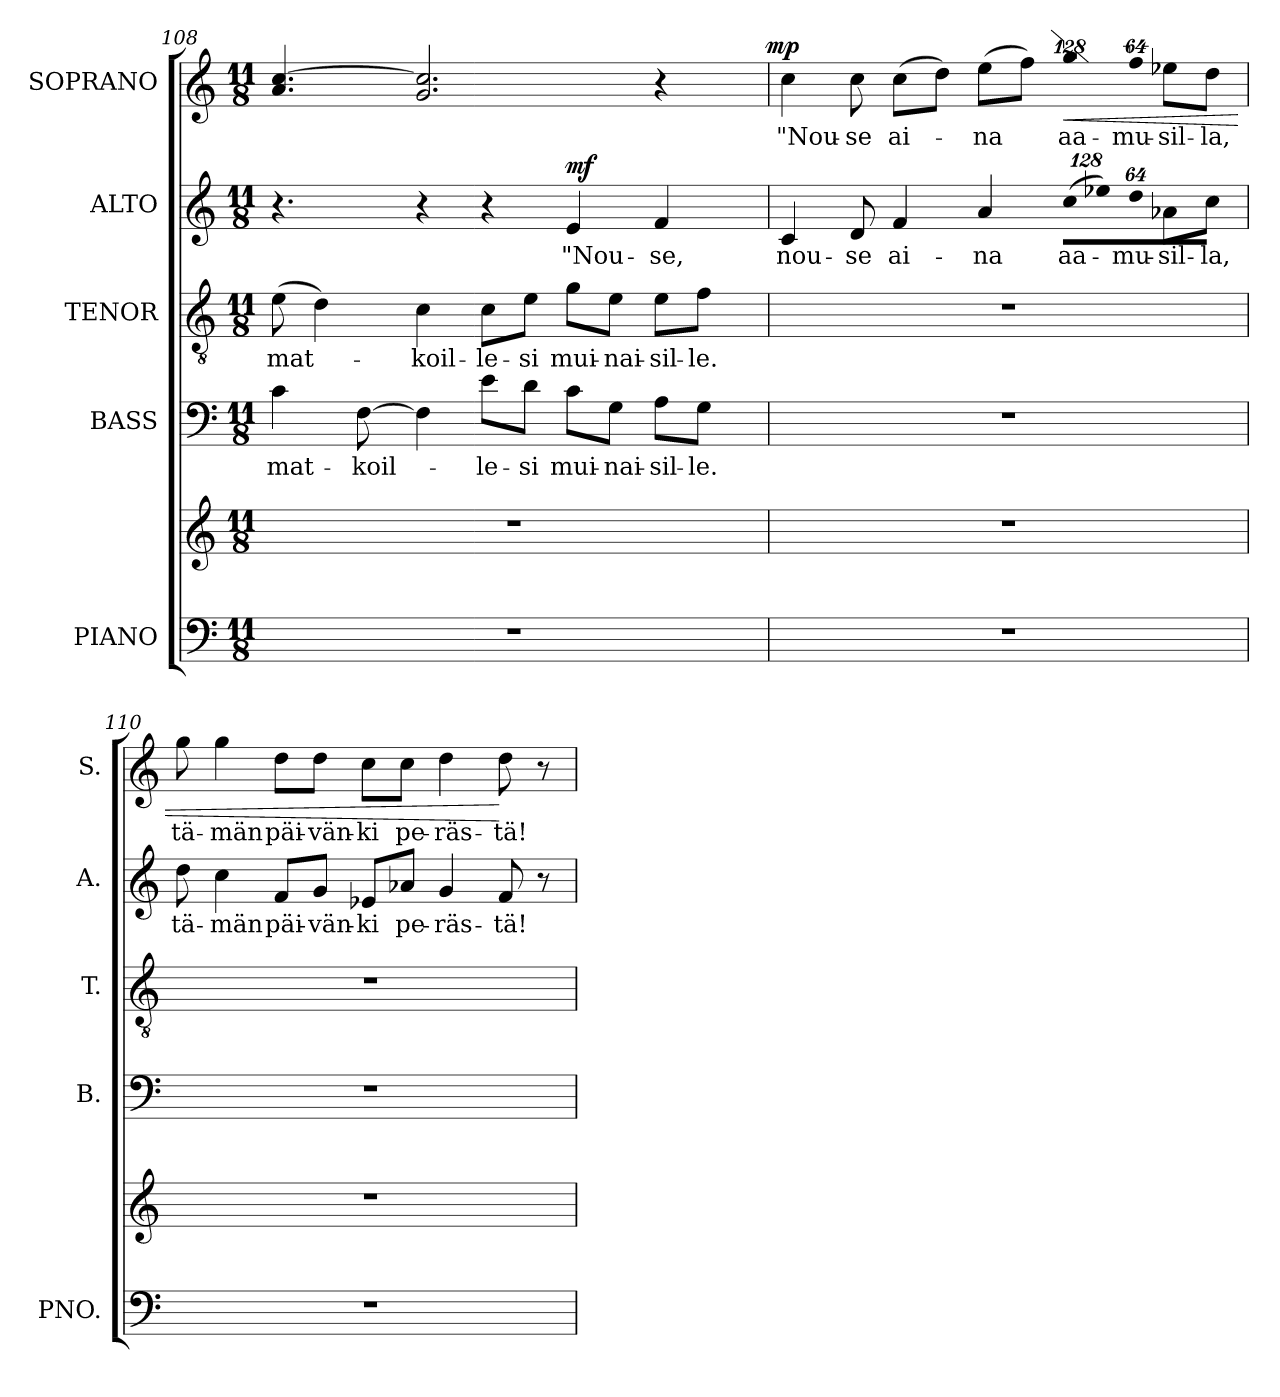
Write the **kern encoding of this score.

**kern	**kern	**kern	**text	**kern	**text	**kern	**text	**dynam	**kern	**text	**dynam
*part5	*part5	*part4	*part4	*part3	*part3	*part2	*part2	*part2	*part1	*part1	*part1
*staff6	*staff5	*staff4	*staff4	*staff3	*staff3	*staff2	*staff2	*staff2	*staff1	*staff1	*staff1
*I"PIANO	*	*I"BASS	*	*I"TENOR	*	*I"ALTO	*	*	*I"SOPRANO	*	*
*I'PNO.	*	*I'B.	*	*I'T.	*	*I'A.	*	*	*I'S.	*	*
!!LO:PB:g=z
*clefF4	*clefG2	*clefF4	*	*clefGv2	*	*clefG2	*	*	*clefG2	*	*
*	*	*	*	*ITrd7c12	*	*	*	*	*	*	*
*k[]	*k[]	*k[]	*	*k[]	*	*k[]	*	*	*k[]	*	*
*C:	*C:	*C:	*	*C:	*	*C:	*	*	*C:	*	*
*M11/8	*M11/8	*M11/8	*	*M11/8	*	*M11/8	*	*	*M11/8	*	*
=108	=108	=108	=108	=108	=108	=108	=108	=108	=108	=108	=108
!LO:N:vis=1	!LO:N:vis=1	!	!	!	!	!	!	!	!	!	!
!	!	!	!LO:LY:b:color=#000000	!	!	!	!	!	!	!	!
!	!	!	!	!	!LO:LY:b:color=#000000	!	!	!	!	!	!
*	*	*	*	*	*	*	*	*	*^	*	*
8%11r	8%11r	4ci\	mat-	(8Ei\	mat-	4.r	.	.	4.ai/ [4.cci	1ryy	.	.
.	.	.	.	4Di\)	.	.	.	.	.	.	.	.
!	!	!	!LO:LY:b:color=#000000	!	!	!	!	!	!	!	!	!
.	.	[8Fi\	-koil-	.	.	.	.	.	.	.	.	.
!	!	!	!	!	!LO:LY:b:color=#000000	!	!	!	!	!	!	!
.	.	4Fi\]	.	4Ci\	-koil-	4r	.	.	2.gi/ 2.cci]	.	.	.
!	!	!	!LO:LY:b:color=#000000	!	!	!	!	!	!	!	!	!
!	!	!	!	!	!LO:LY:b:color=#000000	!	!	!	!	!	!	!
.	.	8ei\L	-le-	8Ci\L	-le-	4r	.	.	.	.	.	.
!	!	!	!LO:LY:b:color=#000000	!	!	!	!	!	!	!	!	!
!	!	!	!	!	!LO:LY:b:color=#000000	!	!	!	!	!	!	!
.	.	8di\J	-si	8Ei\J	-si	.	.	.	.	.	.	.
!	!	!	!LO:LY:b:color=#000000	!	!	!	!	!	!	!	!	!
!	!	!	!	!	!LO:LY:b:color=#000000	!	!	!	!	!	!	!
!	!	!	!	!	!	!	!LO:LY:b:color=#000000	!	!	!	!	!
.	.	8ci\L	mui-	8Gi\L	mui-	4ei/	"Nou-	mf	.	.	.	.
!	!	!	!LO:LY:b:color=#000000	!	!	!	!	!	!	!	!	!
!	!	!	!	!	!LO:LY:b:color=#000000	!	!	!	!	!	!	!
.	.	8Gi\J	-nai-	8Ei\J	-nai-	.	.	.	.	4ryy	.	.
!	!	!	!LO:LY:b:color=#000000	!	!	!	!	!	!	!	!	!
!	!	!	!	!	!LO:LY:b:color=#000000	!	!	!	!	!	!	!
!	!	!	!	!	!	!	!LO:LY:b:color=#000000	!	!	!	!	!
.	.	8Ai\L	-sil-	8Ei\L	-sil-	4fi/	-se,	.	4r	.	.	.
!	!	!	!LO:LY:b:color=#000000	!	!	!	!	!	!	!	!	!
!	!	!	!	!	!LO:LY:b:color=#000000	!	!	!	!	!	!	!
.	.	8Gi\J	-le.	8Fi\J	-le.	.	.	.	.	16ryy	.	.
.	.	.	.	.	.	.	.	.	.	32ryy	.	.
.	.	.	.	.	.	.	.	.	.	64ryy	.	.
.	.	.	.	.	.	.	.	.	.	128...ryy	.	.
.	.	.	.	.	.	.	.	.	.	1024ryy	.	mp
=109	=109	=109	=109	=109	=109	=109	=109	=109	=109	=109	=109	=109
!LO:N:vis=1	!LO:N:vis=1	!LO:N:vis=1	!	!LO:N:vis=1	!	!	!	!	!	!	!	!
*	*	*	*	*	*	*	*	*	*v	*v	*	*
*	*	*	*	*	*	*	*	*	*^	*	*
!	!	!	!	!	!	!	!LO:LY:b:color=#000000	!	!	!	!	!
*	*	*	*	*	*	*	*	*	*v	*v	*	*
*	*	*	*	*	*	*	*	*	*^	*	*
!	!	!	!	!	!	!	!	!	!	!	!LO:LY:b:color=#000000	!
*	*	*	*	*	*	*	*	*	*v	*v	*	*
8%11r	8%11r	8%11r	.	8%11r	.	4ci/	nou-	.	4cci\	"Nou-	.
!	!	!	!	!	!	!	!LO:LY:b:color=#000000	!	!	!	!
!	!	!	!	!	!	!	!	!	!	!LO:LY:b:color=#000000	!
.	.	.	.	.	.	8di/	-se	.	8cci\	-se	.
!	!	!	!	!	!	!	!LO:LY:b:color=#000000	!	!	!	!
!	!	!	!	!	!	!	!	!	!	!LO:LY:b:color=#000000	!
.	.	.	.	.	.	4fi/	ai-	.	(8cci\L	ai-	.
.	.	.	.	.	.	.	.	.	8ddi\J)	.	.
!	!	!	!	!	!	!	!LO:LY:b:color=#000000	!	!	!	!
!	!	!	!	!	!	!	!	!	!	!LO:LY:b:color=#000000	!
.	.	.	.	.	.	4ai/	-na	.	(8eei\L	-na	.
.	.	.	.	.	.	.	.	.	8ffi\J)	.	.
*	*	*	*	*	*	*Xbrackettup	*	*	*	*	*
!	!	!	!	!	!	!LO:N:vis=8	!	!	!	!	!
!	!	!	!	!	!	!	!LO:LY:b:color=#000000	!	!LO:N:vis=4	!	!
!	!	!	!	!	!	!	!	!	!	!LO:LY:b:color=#000000	!LO:HP:b
.	.	.	.	.	.	(1024%85cci\L	aa-	.	512%85ggi\	aa-	<
!	!	!	!	!	!	!LO:N:vis=8	!	!	!	!	!
.	.	.	.	.	.	1024%85ee-Xi\)	.	.	.	.	.
!	!	!	!	!	!	!LO:N:vis=8	!	!	!	!	!
!	!	!	!	!	!	!	!LO:LY:b:color=#000000	!	!LO:N:vis=8	!	!
!	!	!	!	!	!	!	!	!	!	!LO:LY:b:color=#000000	!
.	.	.	.	.	.	512%43ddi\J	-mu-	.	512%43ffi\	-mu-	.
!	!	!	!	!	!	!	!LO:LY:b:color=#000000	!	!	!	!
!	!	!	!	!	!	!	!	!	!	!LO:LY:b:color=#000000	!
.	.	.	.	.	.	8a-Xi\L	-sil-	.	8ee-Xi\L	-sil-	.
!	!	!	!	!	!	!	!LO:LY:b:color=#000000	!	!	!	!
!	!	!	!	!	!	!	!	!	!	!LO:LY:b:color=#000000	!
.	.	.	.	.	.	8cci\J	-la,	.	8ddi\J	-la,	.
=110	=110	=110	=110	=110	=110	=110	=110	=110	=110	=110	=110
!LO:N:vis=1	!LO:N:vis=1	!LO:N:vis=1	!	!LO:N:vis=1	!	!	!	!	!	!	!
!	!	!	!	!	!	!	!LO:LY:b:color=#000000	!	!	!	!
!	!	!	!	!	!	!	!	!	!	!LO:LY:b:color=#000000	!
8%11r	8%11r	8%11r	.	8%11r	.	8ddi\	tä-	.	8ggi\	tä-	.
!	!	!	!	!	!	!	!LO:LY:b:color=#000000	!	!	!	!
!	!	!	!	!	!	!	!	!	!	!LO:LY:b:color=#000000	!
.	.	.	.	.	.	4cci\	-män	.	4ggi\	-män	.
!	!	!	!	!	!	!	!LO:LY:b:color=#000000	!	!	!	!
!	!	!	!	!	!	!	!	!	!	!LO:LY:b:color=#000000	!
.	.	.	.	.	.	8fi/L	päi-	.	8ddi\L	päi-	.
!	!	!	!	!	!	!	!LO:LY:b:color=#000000	!	!	!	!
!	!	!	!	!	!	!	!	!	!	!LO:LY:b:color=#000000	!
.	.	.	.	.	.	8gi/J	-vän-	.	8ddi\J	-vän-	.
!	!	!	!	!	!	!	!LO:LY:b:color=#000000	!	!	!	!
!	!	!	!	!	!	!	!	!	!	!LO:LY:b:color=#000000	!
.	.	.	.	.	.	8e-Xi/L	-ki	.	8cci\L	-ki	.
!	!	!	!	!	!	!	!LO:LY:b:color=#000000	!	!	!	!
!	!	!	!	!	!	!	!	!	!	!LO:LY:b:color=#000000	!
.	.	.	.	.	.	8a-Xi/J	pe-	.	8cci\J	pe-	.
!	!	!	!	!	!	!	!LO:LY:b:color=#000000	!	!	!	!
!	!	!	!	!	!	!	!	!	!	!LO:LY:b:color=#000000	!
.	.	.	.	.	.	4gi/	-räs-	.	4ddi\	-räs-	.
!	!	!	!	!	!	!	!LO:LY:b:color=#000000	!	!	!	!
!	!	!	!	!	!	!	!	!	!	!LO:LY:b:color=#000000	!
.	.	.	.	.	.	8fi/	-tä!	.	8ddi\	-tä!	[
.	.	.	.	.	.	8r	.	.	8r	.	.
=	=	=	=	=	=	=	=	=	=	=	=
*-	*-	*-	*-	*-	*-	*-	*-	*-	*-	*-	*-
